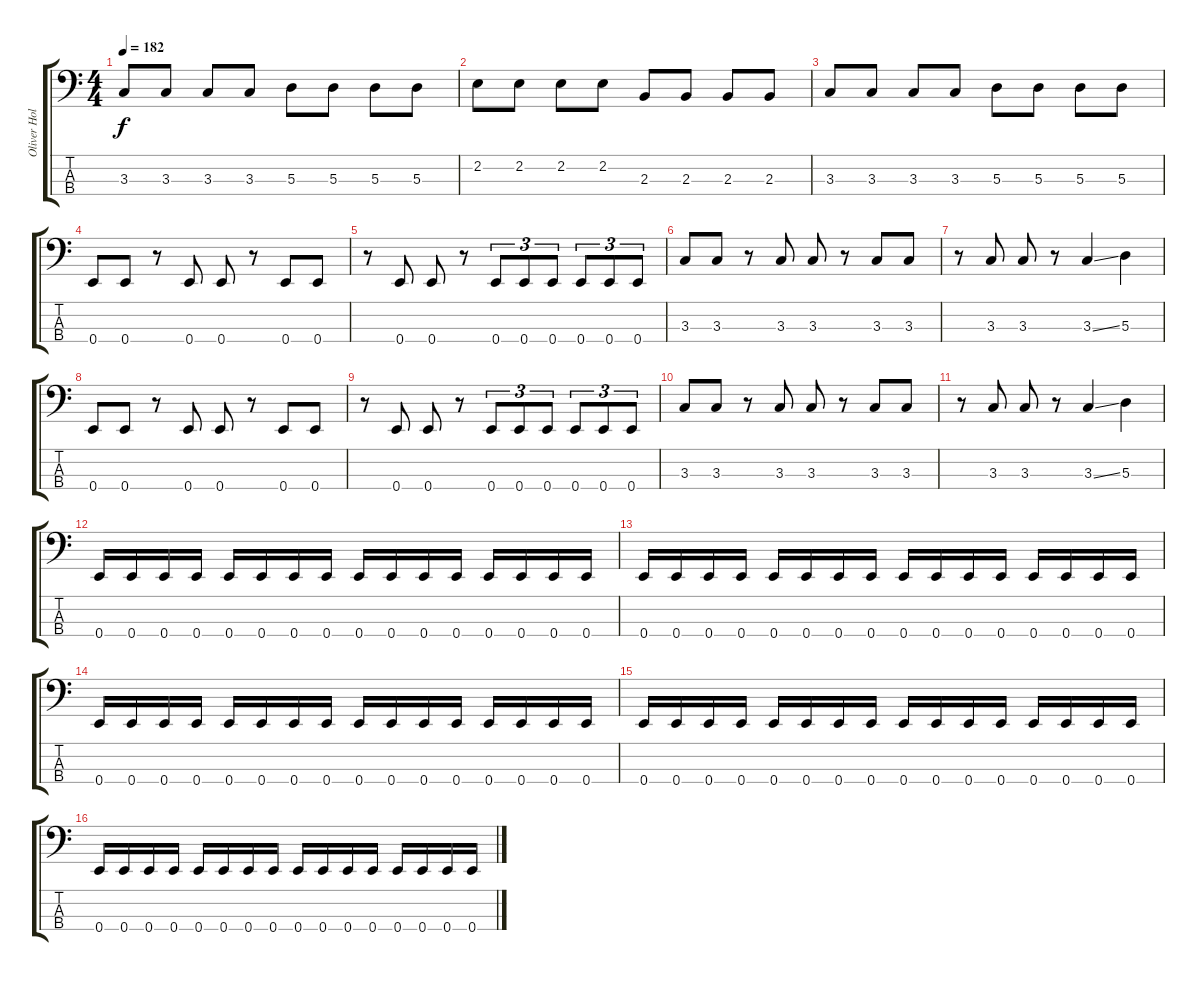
\track ("Oliver Holzwarth" "Oliver Hol") {instrument electricbassfinger}
\staff {score tabs}
\tuning (G2 D2 A1 E1) {hide}
\ts (4 4)
\tempo 182
\clef f4
\ks c
3.3.8{dy f} 3.3.8 3.3.8 3.3.8 5.3.8 5.3.8 5.3.8 5.3.8 |
2.2.8 2.2.8 2.2.8 2.2.8 2.3.8 2.3.8 2.3.8 2.3.8 |
3.3.8 3.3.8 3.3.8 3.3.8 5.3.8 5.3.8 5.3.8 5.3.8 |
0.4.8 0.4.8 r.8 0.4.8 0.4.8 r.8 0.4.8 0.4.8 |
r.8 0.4.8 0.4.8 r.8 0.4.8{tu (3 2)} 0.4.8{tu (3 2)} 0.4.8{tu (3 2)} 0.4.8{tu (3 2)} 0.4.8{tu (3 2)} 0.4.8{tu (3 2)} |
3.3.8 3.3.8 r.8 3.3.8 3.3.8 r.8 3.3.8 3.3.8 |
r.8 3.3.8 3.3.8 r.8 3.3{ss}.4 5.3.4 |
0.4.8 0.4.8 r.8 0.4.8 0.4.8 r.8 0.4.8 0.4.8 |
r.8 0.4.8 0.4.8 r.8 0.4.8{tu (3 2)} 0.4.8{tu (3 2)} 0.4.8{tu (3 2)} 0.4.8{tu (3 2)} 0.4.8{tu (3 2)} 0.4.8{tu (3 2)} |
3.3.8 3.3.8 r.8 3.3.8 3.3.8 r.8 3.3.8 3.3.8 |
r.8 3.3.8 3.3.8 r.8 3.3{ss}.4 5.3.4 |
0.4.16 0.4.16 0.4.16 0.4.16 0.4.16 0.4.16 0.4.16 0.4.16 0.4.16 0.4.16 0.4.16 0.4.16 0.4.16 0.4.16 0.4.16 0.4.16 |
0.4.16 0.4.16 0.4.16 0.4.16 0.4.16 0.4.16 0.4.16 0.4.16 0.4.16 0.4.16 0.4.16 0.4.16 0.4.16 0.4.16 0.4.16 0.4.16 |
0.4.16 0.4.16 0.4.16 0.4.16 0.4.16 0.4.16 0.4.16 0.4.16 0.4.16 0.4.16 0.4.16 0.4.16 0.4.16 0.4.16 0.4.16 0.4.16 |
0.4.16 0.4.16 0.4.16 0.4.16 0.4.16 0.4.16 0.4.16 0.4.16 0.4.16 0.4.16 0.4.16 0.4.16 0.4.16 0.4.16 0.4.16 0.4.16 |
0.4.16 0.4.16 0.4.16 0.4.16 0.4.16 0.4.16 0.4.16 0.4.16 0.4.16 0.4.16 0.4.16 0.4.16 0.4.16 0.4.16 0.4.16 0.4.16
